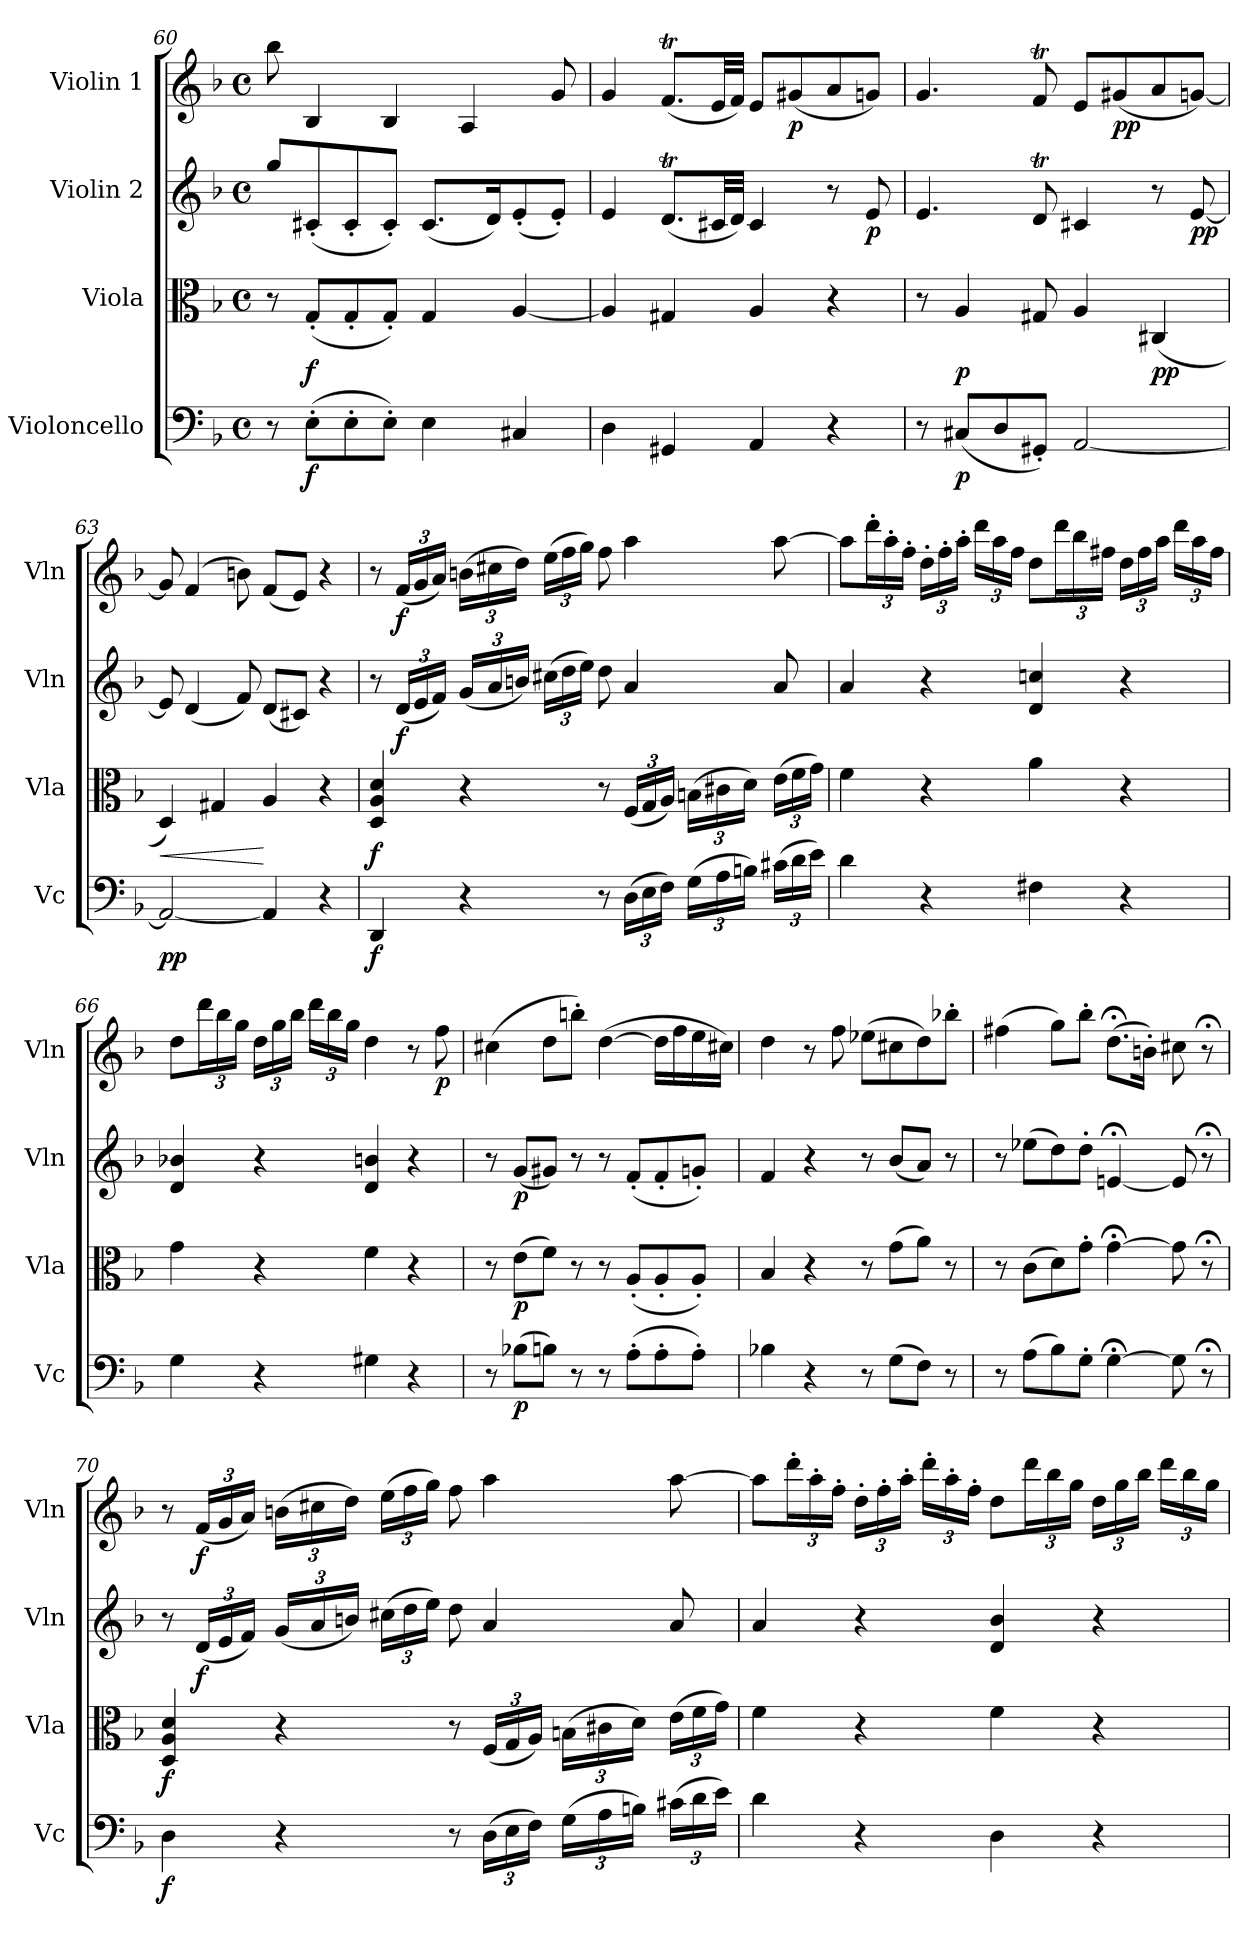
**kern	**dynam	**kern	**dynam	**kern	**dynam	**kern	**dynam
*part4	*part4	*part3	*part3	*part2	*part2	*part1	*part1
*staff4	*staff4	*staff3	*staff3	*staff2	*staff2	*staff1	*staff1
*I"Violoncello	*	*I"Viola	*	*I"Violin 2	*	*I"Violin 1	*
*I'Vc	*	*I'Vla	*	*I'Vln	*	*I'Vln	*
*clefF4	*	*clefC3	*	*clefG2	*	*clefG2	*
*k[b-]	*	*k[b-]	*	*k[b-]	*	*k[b-]	*
*M4/4	*	*M4/4	*	*M4/4	*	*M4/4	*
*met(c)	*	*met(c)	*	*met(c)	*	*met(c)	*
=60	=60	=60	=60	=60	=60	=60	=60
8r	.	8r	.	8gg/L	.	8bb-\	.
!	!LO:DY:b	!	!LO:DY:b	!	!	!	!
(8E'\L	f	(8G'/L	f	(8c#X'/	.	4B-/	.
8E'\	.	8G'/	.	8c#'/	.	.	.
8E'\J)	.	8G'/J)	.	8c#'/J)	.	4B-/	.
4E\	.	4G/	.	(8.c#/L	.	.	.
.	.	.	.	.	.	4A/	.
.	.	.	.	16d/K)	.	.	.
4C#X/	.	[4A/	.	(8e'/	.	.	.
.	.	.	.	8e'/J)	.	8g/	.
=61	=61	=61	=61	=61	=61	=61	=61
4D\	.	4A/]	.	4e/	.	4g/	.
4GG#X/	.	4G#X/	.	(8.dT/L	.	(8.fT/L	.
.	.	.	.	32c#X/LL	.	32e/LL	.
.	.	.	.	32d/JJJ)	.	32f/JJJ)	.
4AA/	.	4A/	.	4c#/	.	8e/L	.
!	!	!	!	!	!	!	!LO:DY:b
.	.	.	.	.	.	(8g#X/	p
4r	.	4r	.	8r	.	8a/	.
!	!	!	!	!	!LO:DY:b	!	!
.	.	.	.	8e/	p	8gn/J)	.
!!LO:LB:g=z
=62	=62	=62	=62	=62	=62	=62	=62
8r	.	8r	.	4.e/	.	4.g/	.
!	!LO:DY:b	!	!LO:DY:b	!	!	!	!
(8C#X/L	p	4A/	p	.	.	.	.
8D/	.	.	.	.	.	.	.
8GG#X'/J)	.	8G#X/	.	8dT/	.	8fT/	.
[2AA/	.	4A/	.	4c#X/	.	8e/L	.
!	!	!	!	!	!	!	!LO:DY:b
.	.	.	.	.	.	(8g#X/	pp
!	!	!	!LO:DY:b	!	!	!	!
.	.	(4C#X/	pp	8r	.	8a/	.
!	!	!	!	!	!LO:DY:b	!	!
.	.	.	.	[8e/	pp	[8gn/J)	.
=63	=63	=63	=63	=63	=63	=63	=63
!	!LO:DY:b	!	!LO:HP:b	!	!	!	!
2AA/_	pp	4D/)	<	8e/]	.	8g/]	.
.	.	.	.	(4d/	.	(4f/	.
.	.	4G#X/	.	.	.	.	.
.	.	.	.	8f/)	.	8bn\)	.
4AA/]	.	4A/	[	(8d/L	.	(8f/L	.
.	.	.	.	8c#X/J)	.	8e/J)	.
4r	.	4r	.	4r	.	4r	.
=64	=64	=64	=64	=64	=64	=64	=64
!	!LO:DY:b	!	!LO:DY:b	!	!	!	!
4DD/	f	4D/ 4A/ 4d/	f	8r	.	8r	.
*	*	*	*	*Xbrackettup	*	*Xbrackettup	*
!	!	!	!	!	!LO:DY:b	!	!LO:DY:b
.	.	.	.	(24d/LL	f	(24f/LL	f
.	.	.	.	24e/	.	24g/	.
.	.	.	.	24f/JJ)	.	24a/JJ)	.
4r	.	4r	.	(24g/LL	.	(24bn\LL	.
.	.	.	.	24a/	.	24cc#X\	.
.	.	.	.	24bn/JJ)	.	24dd\JJ)	.
.	.	.	.	(24cc#X\LL	.	(24ee\LL	.
.	.	.	.	24dd\	.	24ff\	.
.	.	.	.	24ee\JJ)	.	24gg\JJ)	.
8r	.	8r	.	8dd\	.	8ff\	.
*Xbrackettup	*	*Xbrackettup	*	*	*	*	*
(24D\LL	.	(24F/LL	.	4a/	.	4aa\	.
24E\	.	24G/	.	.	.	.	.
24F\JJ)	.	24A/JJ)	.	.	.	.	.
(24G\LL	.	(24Bn\LL	.	.	.	.	.
24A\	.	24c#X\	.	.	.	.	.
24Bn\JJ)	.	24d\JJ)	.	.	.	.	.
(24c#X\LL	.	(24e\LL	.	8a/	.	[8aa\	.
24d\	.	24f\	.	.	.	.	.
24e\JJ)	.	24g\JJ)	.	.	.	.	.
!!LO:PB:g=z
=65	=65	=65	=65	=65	=65	=65	=65
4d\	.	4f\	.	4a/	.	8aa\L]	.
.	.	.	.	.	.	24ddd'\L	.
.	.	.	.	.	.	24aa'\	.
.	.	.	.	.	.	24ff'\JJ	.
4r	.	4r	.	4r	.	24dd'\LL	.
.	.	.	.	.	.	24ff'\	.
.	.	.	.	.	.	24aa'\JJ	.
.	.	.	.	.	.	24ddd\LL	.
.	.	.	.	.	.	24aa\	.
.	.	.	.	.	.	24ff\JJ	.
4F#X\	.	4a\	.	4d/ 4ccn/	.	8dd\L	.
.	.	.	.	.	.	24ddd\L	.
.	.	.	.	.	.	24bb-\	.
.	.	.	.	.	.	24ff#X\JJ	.
4r	.	4r	.	4r	.	24dd\LL	.
.	.	.	.	.	.	24ff#\	.
.	.	.	.	.	.	24aa\JJ	.
.	.	.	.	.	.	24ddd\LL	.
.	.	.	.	.	.	24aa\	.
.	.	.	.	.	.	24ff#\JJ	.
=66	=66	=66	=66	=66	=66	=66	=66
4G\	.	4g\	.	4d/ 4b-X/	.	8dd\L	.
.	.	.	.	.	.	24ddd\L	.
.	.	.	.	.	.	24bb-\	.
.	.	.	.	.	.	24gg\JJ	.
4r	.	4r	.	4r	.	24dd\LL	.
.	.	.	.	.	.	24gg\	.
.	.	.	.	.	.	24bb-\JJ	.
.	.	.	.	.	.	24ddd\LL	.
.	.	.	.	.	.	24bb-\	.
.	.	.	.	.	.	24gg\JJ	.
4G#X\	.	4f\	.	4d/ 4bn/	.	4dd\	.
4r	.	4r	.	4r	.	8r	.
!	!	!	!	!	!	!	!LO:DY:b
.	.	.	.	.	.	8ff\	p
!!LO:LB:g=z
=67	=67	=67	=67	=67	=67	=67	=67
8r	.	8r	.	8r	.	(4cc#X\	.
!	!LO:DY:b	!	!LO:DY:b	!	!LO:DY:b	!	!
(8B-X\L	p	(8e\L	p	(8g/L	p	.	.
8Bn\J)	.	8f\J)	.	8g#X/J)	.	8dd\L	.
8r	.	8r	.	8r	.	8bbn'\J)	.
8r	.	8r	.	8r	.	([4dd\	.
(8A'\L	.	(8A'/L	.	(8f'/L	.	.	.
8A'\	.	8A'/	.	8f'/	.	16dd\LL]	.
.	.	.	.	.	.	16ff\	.
8A'\J)	.	8A'/J)	.	8gn'/J)	.	16ee\	.
.	.	.	.	.	.	16cc#X\JJ)	.
=68	=68	=68	=68	=68	=68	=68	=68
4B-X\	.	4B-/	.	4f/	.	4dd\	.
4r	.	4r	.	4r	.	8r	.
.	.	.	.	.	.	8ff\	.
8r	.	8r	.	8r	.	(8ee-X\L	.
(8G\L	.	(8g\L	.	(8b-/L	.	8cc#X\	.
8F\J)	.	8a\J)	.	8a/J)	.	8dd\)	.
8r	.	8r	.	8r	.	8bb-X'\J	.
=69	=69	=69	=69	=69	=69	=69	=69
8r	.	8r	.	8r	.	(4ff#X\	.
(8A\L	.	(8c\L	.	(8ee-X\L	.	.	.
8B-\)	.	8d\)	.	8dd\)	.	8gg\L)	.
8G'\J	.	8g'\J	.	8dd'\J	.	8bb-'\J	.
[4G;<\	.	[4g;<\	.	[4en;</	.	(8.dd;<\L	.
.	.	.	.	.	.	16bn'\Jk)	.
8G\]	.	8g\]	.	8e/]	.	8cc#X\	.
8r;<	.	8r;<	.	8r;<	.	8r;<	.
!!LO:LB:g=z
=70	=70	=70	=70	=70	=70	=70	=70
!	!LO:DY:b	!	!LO:DY:b	!	!	!	!
4D\	f	4D/ 4A/ 4d/	f	8r	.	8r	.
!	!	!	!	!	!LO:DY:b	!	!LO:DY:b
.	.	.	.	(24d/LL	f	(24f/LL	f
.	.	.	.	24e/	.	24g/	.
.	.	.	.	24f/JJ)	.	24a/JJ)	.
4r	.	4r	.	(24g/LL	.	(24bn\LL	.
.	.	.	.	24a/	.	24cc#X\	.
.	.	.	.	24bn/JJ)	.	24dd\JJ)	.
.	.	.	.	(24cc#X\LL	.	(24ee\LL	.
.	.	.	.	24dd\	.	24ff\	.
.	.	.	.	24ee\JJ)	.	24gg\JJ)	.
8r	.	8r	.	8dd\	.	8ff\	.
(24D\LL	.	(24F/LL	.	4a/	.	4aa\	.
24E\	.	24G/	.	.	.	.	.
24F\JJ)	.	24A/JJ)	.	.	.	.	.
(24G\LL	.	(24Bn\LL	.	.	.	.	.
24A\	.	24c#X\	.	.	.	.	.
24Bn\JJ)	.	24d\JJ)	.	.	.	.	.
(24c#X\LL	.	(24e\LL	.	8a/	.	[8aa\	.
24d\	.	24f\	.	.	.	.	.
24e\JJ)	.	24g\JJ)	.	.	.	.	.
=71	=71	=71	=71	=71	=71	=71	=71
4d\	.	4f\	.	4a/	.	8aa\L]	.
.	.	.	.	.	.	24ddd'\L	.
.	.	.	.	.	.	24aa'\	.
.	.	.	.	.	.	24ff'\JJ	.
4r	.	4r	.	4r	.	24dd'\LL	.
.	.	.	.	.	.	24ff'\	.
.	.	.	.	.	.	24aa'\JJ	.
.	.	.	.	.	.	24ddd'\LL	.
.	.	.	.	.	.	24aa'\	.
.	.	.	.	.	.	24ff'\JJ	.
4D\	.	4f\	.	4d/ 4b-/	.	8dd\L	.
.	.	.	.	.	.	24ddd\L	.
.	.	.	.	.	.	24bb-\	.
.	.	.	.	.	.	24gg\JJ	.
4r	.	4r	.	4r	.	24dd\LL	.
.	.	.	.	.	.	24gg\	.
.	.	.	.	.	.	24bb-\JJ	.
.	.	.	.	.	.	24ddd\LL	.
.	.	.	.	.	.	24bb-\	.
.	.	.	.	.	.	24gg\JJ	.
=	=	=	=	=	=	=	=
*-	*-	*-	*-	*-	*-	*-	*-
